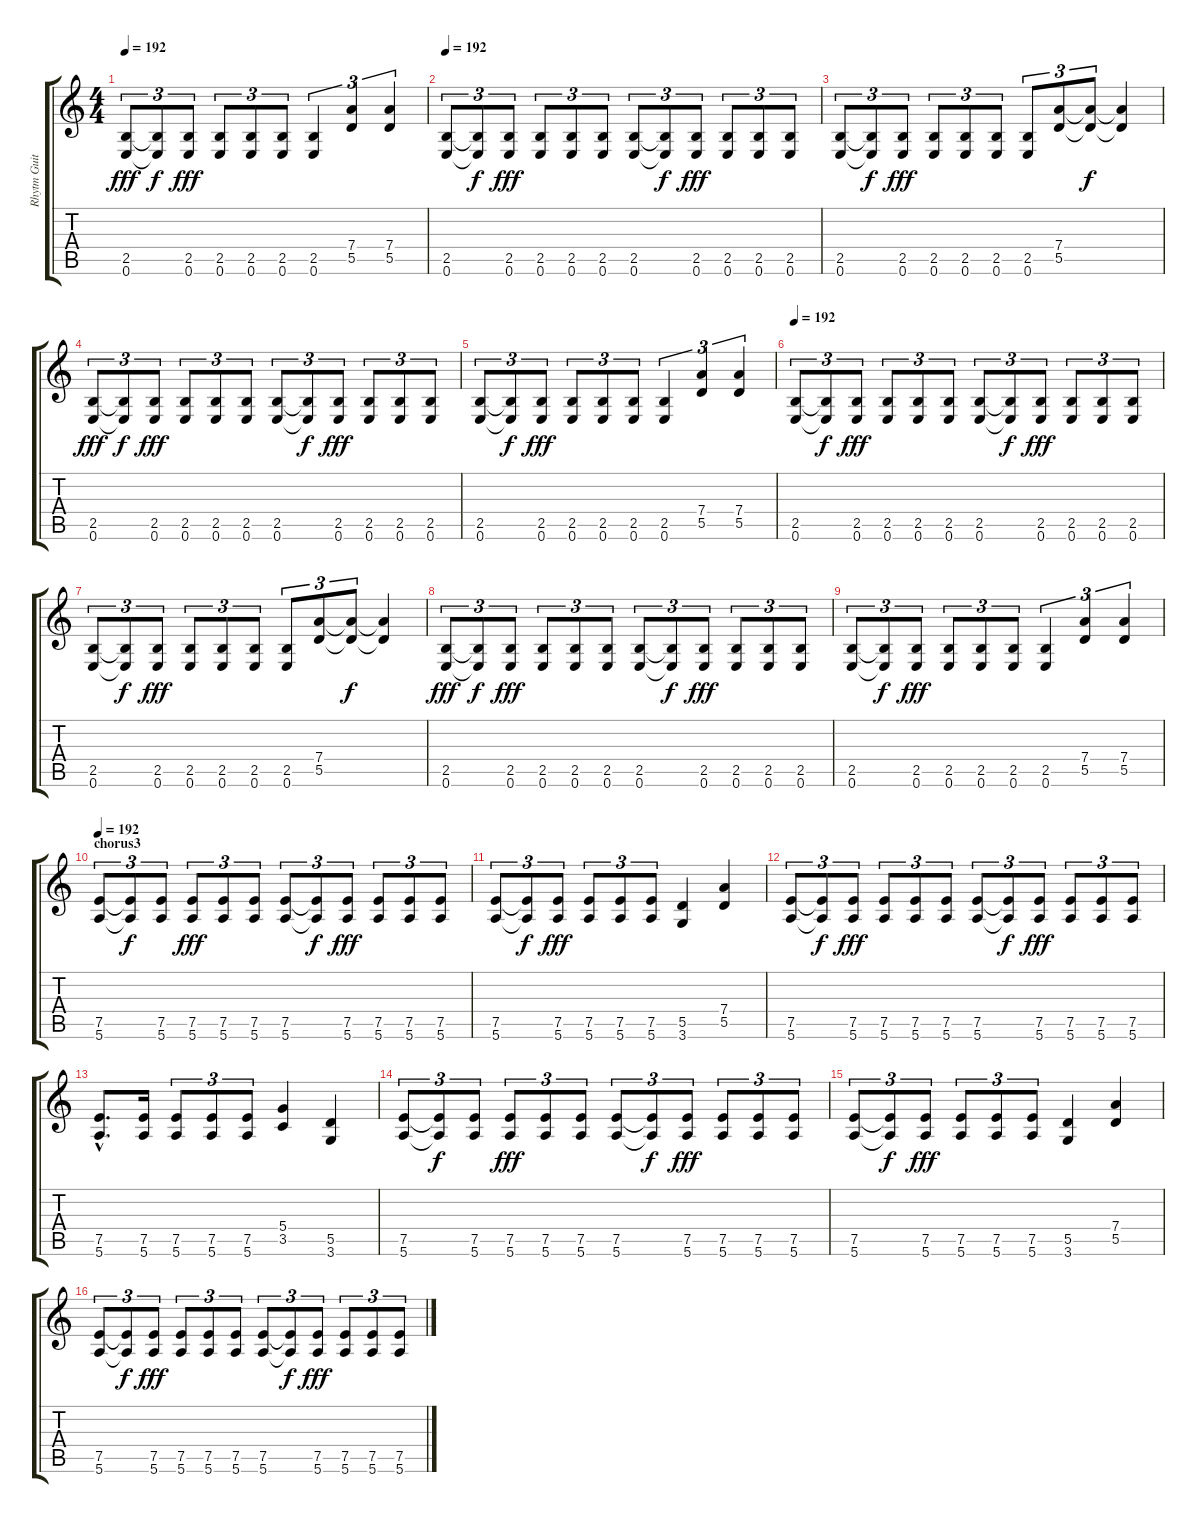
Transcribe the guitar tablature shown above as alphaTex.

\track ("Rhytm Guit" "Rhytm Guit") {instrument overdrivenguitar}
\staff {score tabs}
\tuning (E4 B3 G3 D3 A2 E2) {hide}
\ts (4 4)
\tempo 192
\clef g2
\ks c
(2.5 0.6).8{tu (3 2) dy fff} (2.5{t} 0.6{t}).8{tu (3 2) dy f} (2.5 0.6).8{tu (3 2) dy fff} (2.5 0.6).8{tu (3 2)} (2.5 0.6).8{tu (3 2)} (2.5 0.6).8{tu (3 2)} (2.5 0.6).4{tu (3 2)} (7.4 5.5).4{tu (3 2)} (7.4 5.5).4{tu (3 2)} |
\tempo 192
(2.5 0.6).8{tu (3 2) volume 13} (2.5{t} 0.6{t}).8{tu (3 2) dy f} (2.5 0.6).8{tu (3 2) dy fff} (2.5 0.6).8{tu (3 2)} (2.5 0.6).8{tu (3 2)} (2.5 0.6).8{tu (3 2)} (2.5 0.6).8{tu (3 2)} (2.5{t} 0.6{t}).8{tu (3 2) dy f} (2.5 0.6).8{tu (3 2) dy fff} (2.5 0.6).8{tu (3 2)} (2.5 0.6).8{tu (3 2)} (2.5 0.6).8{tu (3 2)} |
(2.5 0.6).8{tu (3 2)} (2.5{t} 0.6{t}).8{tu (3 2) dy f} (2.5 0.6).8{tu (3 2) dy fff} (2.5 0.6).8{tu (3 2)} (2.5 0.6).8{tu (3 2)} (2.5 0.6).8{tu (3 2)} (2.5 0.6).8{tu (3 2)} (7.4 5.5).8{tu (3 2)} (7.4{t} 5.5{t}).8{tu (3 2) dy f} (7.4{t} 5.5{t}).4 |
(2.5 0.6).8{tu (3 2) dy fff} (2.5{t} 0.6{t}).8{tu (3 2) dy f} (2.5 0.6).8{tu (3 2) dy fff} (2.5 0.6).8{tu (3 2)} (2.5 0.6).8{tu (3 2)} (2.5 0.6).8{tu (3 2)} (2.5 0.6).8{tu (3 2)} (2.5{t} 0.6{t}).8{tu (3 2) dy f} (2.5 0.6).8{tu (3 2) dy fff} (2.5 0.6).8{tu (3 2)} (2.5 0.6).8{tu (3 2)} (2.5 0.6).8{tu (3 2)} |
(2.5 0.6).8{tu (3 2)} (2.5{t} 0.6{t}).8{tu (3 2) dy f} (2.5 0.6).8{tu (3 2) dy fff} (2.5 0.6).8{tu (3 2)} (2.5 0.6).8{tu (3 2)} (2.5 0.6).8{tu (3 2)} (2.5 0.6).4{tu (3 2)} (7.4 5.5).4{tu (3 2)} (7.4 5.5).4{tu (3 2)} |
\tempo 192
(2.5 0.6).8{tu (3 2) volume 13} (2.5{t} 0.6{t}).8{tu (3 2) dy f} (2.5 0.6).8{tu (3 2) dy fff} (2.5 0.6).8{tu (3 2)} (2.5 0.6).8{tu (3 2)} (2.5 0.6).8{tu (3 2)} (2.5 0.6).8{tu (3 2)} (2.5{t} 0.6{t}).8{tu (3 2) dy f} (2.5 0.6).8{tu (3 2) dy fff} (2.5 0.6).8{tu (3 2)} (2.5 0.6).8{tu (3 2)} (2.5 0.6).8{tu (3 2)} |
(2.5 0.6).8{tu (3 2)} (2.5{t} 0.6{t}).8{tu (3 2) dy f} (2.5 0.6).8{tu (3 2) dy fff} (2.5 0.6).8{tu (3 2)} (2.5 0.6).8{tu (3 2)} (2.5 0.6).8{tu (3 2)} (2.5 0.6).8{tu (3 2)} (7.4 5.5).8{tu (3 2)} (7.4{t} 5.5{t}).8{tu (3 2) dy f} (7.4{t} 5.5{t}).4 |
(2.5 0.6).8{tu (3 2) dy fff} (2.5{t} 0.6{t}).8{tu (3 2) dy f} (2.5 0.6).8{tu (3 2) dy fff} (2.5 0.6).8{tu (3 2)} (2.5 0.6).8{tu (3 2)} (2.5 0.6).8{tu (3 2)} (2.5 0.6).8{tu (3 2)} (2.5{t} 0.6{t}).8{tu (3 2) dy f} (2.5 0.6).8{tu (3 2) dy fff} (2.5 0.6).8{tu (3 2)} (2.5 0.6).8{tu (3 2)} (2.5 0.6).8{tu (3 2)} |
(2.5 0.6).8{tu (3 2)} (2.5{t} 0.6{t}).8{tu (3 2) dy f} (2.5 0.6).8{tu (3 2) dy fff} (2.5 0.6).8{tu (3 2)} (2.5 0.6).8{tu (3 2)} (2.5 0.6).8{tu (3 2)} (2.5 0.6).4{tu (3 2)} (7.4 5.5).4{tu (3 2)} (7.4 5.5).4{tu (3 2)} |
\section ("" "chorus3")
\tempo 192
(7.5 5.6).8{tu (3 2)} (7.5{t} 5.6{t}).8{tu (3 2) dy f} (7.5 5.6).8{tu (3 2)} (7.5 5.6).8{tu (3 2) dy fff} (7.5 5.6).8{tu (3 2)} (7.5 5.6).8{tu (3 2)} (7.5 5.6).8{tu (3 2)} (7.5{t} 5.6{t}).8{tu (3 2) dy f} (7.5 5.6).8{tu (3 2) dy fff} (7.5 5.6).8{tu (3 2)} (7.5 5.6).8{tu (3 2)} (7.5 5.6).8{tu (3 2)} |
(7.5 5.6).8{tu (3 2)} (7.5{t} 5.6{t}).8{tu (3 2) dy f} (7.5 5.6).8{tu (3 2) dy fff} (7.5 5.6).8{tu (3 2)} (7.5 5.6).8{tu (3 2)} (7.5 5.6).8{tu (3 2)} (5.5 3.6).4 (7.4 5.5).4 |
(7.5 5.6).8{tu (3 2)} (7.5{t} 5.6{t}).8{tu (3 2) dy f} (7.5 5.6).8{tu (3 2) dy fff} (7.5 5.6).8{tu (3 2)} (7.5 5.6).8{tu (3 2)} (7.5 5.6).8{tu (3 2)} (7.5 5.6).8{tu (3 2)} (7.5{t} 5.6{t}).8{tu (3 2) dy f} (7.5 5.6).8{tu (3 2) dy fff} (7.5 5.6).8{tu (3 2)} (7.5 5.6).8{tu (3 2)} (7.5 5.6).8{tu (3 2)} |
(7.5{hac} 5.6{hac}).8{d} (7.5 5.6).16 (7.5 5.6).8{tu (3 2)} (7.5 5.6).8{tu (3 2)} (7.5 5.6).8{tu (3 2)} (5.4 3.5).4 (5.5 3.6).4 |
(7.5 5.6).8{tu (3 2)} (7.5{t} 5.6{t}).8{tu (3 2) dy f} (7.5 5.6).8{tu (3 2)} (7.5 5.6).8{tu (3 2) dy fff} (7.5 5.6).8{tu (3 2)} (7.5 5.6).8{tu (3 2)} (7.5 5.6).8{tu (3 2)} (7.5{t} 5.6{t}).8{tu (3 2) dy f} (7.5 5.6).8{tu (3 2) dy fff} (7.5 5.6).8{tu (3 2)} (7.5 5.6).8{tu (3 2)} (7.5 5.6).8{tu (3 2)} |
(7.5 5.6).8{tu (3 2)} (7.5{t} 5.6{t}).8{tu (3 2) dy f} (7.5 5.6).8{tu (3 2) dy fff} (7.5 5.6).8{tu (3 2)} (7.5 5.6).8{tu (3 2)} (7.5 5.6).8{tu (3 2)} (5.5 3.6).4 (7.4 5.5).4 |
(7.5 5.6).8{tu (3 2)} (7.5{t} 5.6{t}).8{tu (3 2) dy f} (7.5 5.6).8{tu (3 2) dy fff} (7.5 5.6).8{tu (3 2)} (7.5 5.6).8{tu (3 2)} (7.5 5.6).8{tu (3 2)} (7.5 5.6).8{tu (3 2)} (7.5{t} 5.6{t}).8{tu (3 2) dy f} (7.5 5.6).8{tu (3 2) dy fff} (7.5 5.6).8{tu (3 2)} (7.5 5.6).8{tu (3 2)} (7.5 5.6).8{tu (3 2)}
